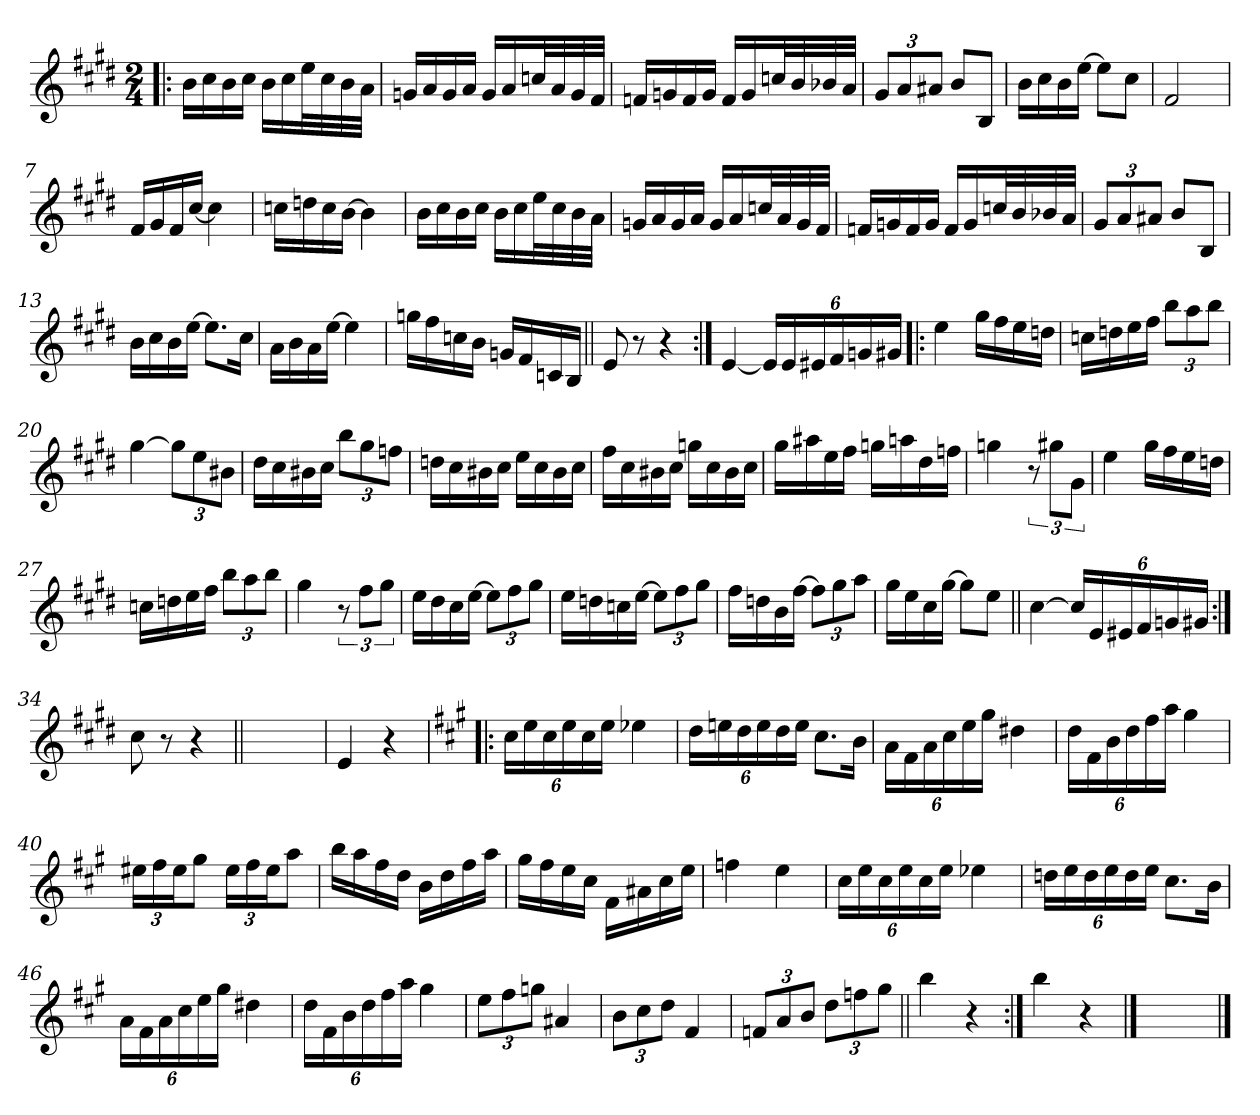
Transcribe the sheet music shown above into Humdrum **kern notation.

**kern
*part1
*staff1
*clefG2
*k[f#c#g#d#]
*E:
*M2/4
=1!|:
16b\LL
16cc#\
16b\
16cc#\JJ
16b\LL
16cc#\
32ee\L
32cc#\
32b\
32a\JJJ
=2
16gn/LL
16a/
16g/
16a/JJ
16g/LL
16a/
32ccn/L
32a/
32g/
32f#/JJJ
=3
16fn/LL
16gn/
16f/
16g/JJ
16f/LL
16g/
32ccn/L
32b/
32b-X/
32a/JJJ
!!LO:LB:g=z
=4
12g#/L
12a/
12a#X/J
8b/L
8B/J
=5
16b\LL
16cc#\
16b\
[16ee\JJ
8ee\L]
8cc#\J
=6
2f#/
=7
16f#/LL
16g#/
16f#/
[16cc#/JJ
4cc#\]
=8
16ccn\LL
16ddn\
16cc\
[16b\JJ
4b\]
!!LO:LB:g=z
=9
16b\LL
16cc#\
16b\
16cc#\JJ
16b\LL
16cc#\
32ee\L
32cc#\
32b\
32a\JJJ
=10
16gn/LL
16a/
16g/
16a/JJ
16g/LL
16a/
32ccn/L
32a/
32g/
32f#/JJJ
=11
16fn/LL
16gn/
16f/
16g/JJ
16f/LL
16g/
32ccn/L
32b/
32b-X/
32a/JJJ
!!LO:LB:g=z
=12
12g#/L
12a/
12a#X/J
8b/L
8B/J
=13
16b\LL
16cc#\
16b\
[16ee\JJ
8.ee\L]
16cc#\Jk
=14
16a\LL
16b\
16a\
[16ee\JJ
4ee\]
=15
16ggn\LL
16ff#\
16ccn\
16b\JJ
16gn/LL
16f#/
16cn/
16B/JJ
!!LO:LB:g=z
=16||
8e/
8r
4r
=17:|!
[4e/
24e/LL]
24e/
24e#X/
24f#/
24gn/
24g#X/JJ
=18!|:
4ee\
16gg#\LL
16ff#\
16ee\
16ddn\JJ
=19
16ccn\LL
16ddn\
16ee\
16ff#\JJ
12bb\L
12aa\
12bb\J
!!LO:LB:g=z
=20
[4gg#\
12gg#\L]
12ee\
12b#X\J
=21
16dd#\LL
16cc#\
16b#X\
16cc#\JJ
12bb\L
12gg#\
12ffn\J
=22
16ddn\LL
16cc#\
16b#X\
16cc#\JJ
16ee\LL
16cc#\
16b#\
16cc#\JJ
=23
16ff#\LL
16cc#\
16b#X\
16cc#\JJ
16ggn\LL
16cc#\
16b#\
16cc#\JJ
!!LO:LB:g=z
=24
16gg#\LL
16aa#X\
16ee\
16ff#\JJ
16ggn\LL
16aan\
16dd#\
16ffn\JJ
=25
4ggn\
12r
12gg#X\L
12g#\J
=26
4ee\
16gg#\LL
16ff#\
16ee\
16ddn\JJ
=27
16ccn\LL
16ddn\
16ee\
16ff#\JJ
12bb\L
12aa\
12bb\J
!!LO:LB:g=z
=28
4gg#\
12r
12ff#\L
12gg#\J
=29
16ee\LL
16dd#\
16cc#\
[16ee\JJ
12ee\L]
12ff#\
12gg#\J
=30
16ee\LL
16ddn\
16ccn\
[16ee\JJ
12ee\L]
12ff#\
12gg#\J
=31
16ff#\LL
16ddn\
16b\
[16ff#\JJ
12ff#\L]
12gg#\
12aa\J
!!LO:LB:g=z
=32
16gg#\LL
16ee\
16cc#\
[16gg#\JJ
8gg#\L]
8ee\J
=33||
[4cc#\
24cc#/LL]
24e/
24e#X/
24f#/
24gn/
24g#X/JJ
=34:|!
8cc#\
8r
4r
=34X1||
*stria0
2ryy
!!LO:PB:g=z
=35
*stria5
4e/
4r
=36!|:
*k[f#c#g#]
*A:
24cc#\LL
24ee\
24cc#\
24ee\
24cc#\
24ee\JJ
4ee-X\
=37
24dd\LL
24een\
24dd\
24ee\
24dd\
24ee\JJ
8.cc#\L
16b\Jk
=38
24a\LL
24f#\
24a\
24cc#\
24ee\
24gg#\JJ
4dd#X\
!!LO:LB:g=z
=39
24dd\LL
24f#\
24b\
24dd\
24ff#\
24aa\JJ
4gg#\
=40
24ee#X\LL
24ff#\
24ee#\J
8gg#\J
24ee#\LL
24ff#\
24ee#\J
8aa\J
=41
16bb\LL
16aa\
16ff#\
16dd\JJ
16b\LL
16dd\
16ff#\
16aa\JJ
=42
16gg#\LL
16ff#\
16ee\
16cc#\JJ
16f#\LL
16a#X\
16cc#\
16ee\JJ
!!LO:LB:g=z
=43
4ffn\
4ee\
=44
24cc#\LL
24ee\
24cc#\
24ee\
24cc#\
24ee\JJ
4ee-X\
=45
24ddn\LL
24ee\
24dd\
24ee\
24dd\
24ee\JJ
8.cc#\L
16b\Jk
=46
24a\LL
24f#\
24a\
24cc#\
24ee\
24gg#\JJ
4dd#X\
!!LO:LB:g=z
=47
24dd\LL
24f#\
24b\
24dd\
24ff#\
24aa\JJ
4gg#\
=48
12ee\L
12ff#\
12ggn\J
4a#X/
=49
12b\L
12cc#\
12dd\J
4f#/
=50
12fn/L
12a/
12b/J
12dd\L
12ffn\
12gg#\J
!!LO:LB:g=z
=51||
4bb\
4r
=52:|!
4bb\
4r
==53
*stria0
2ryy
==
*-
